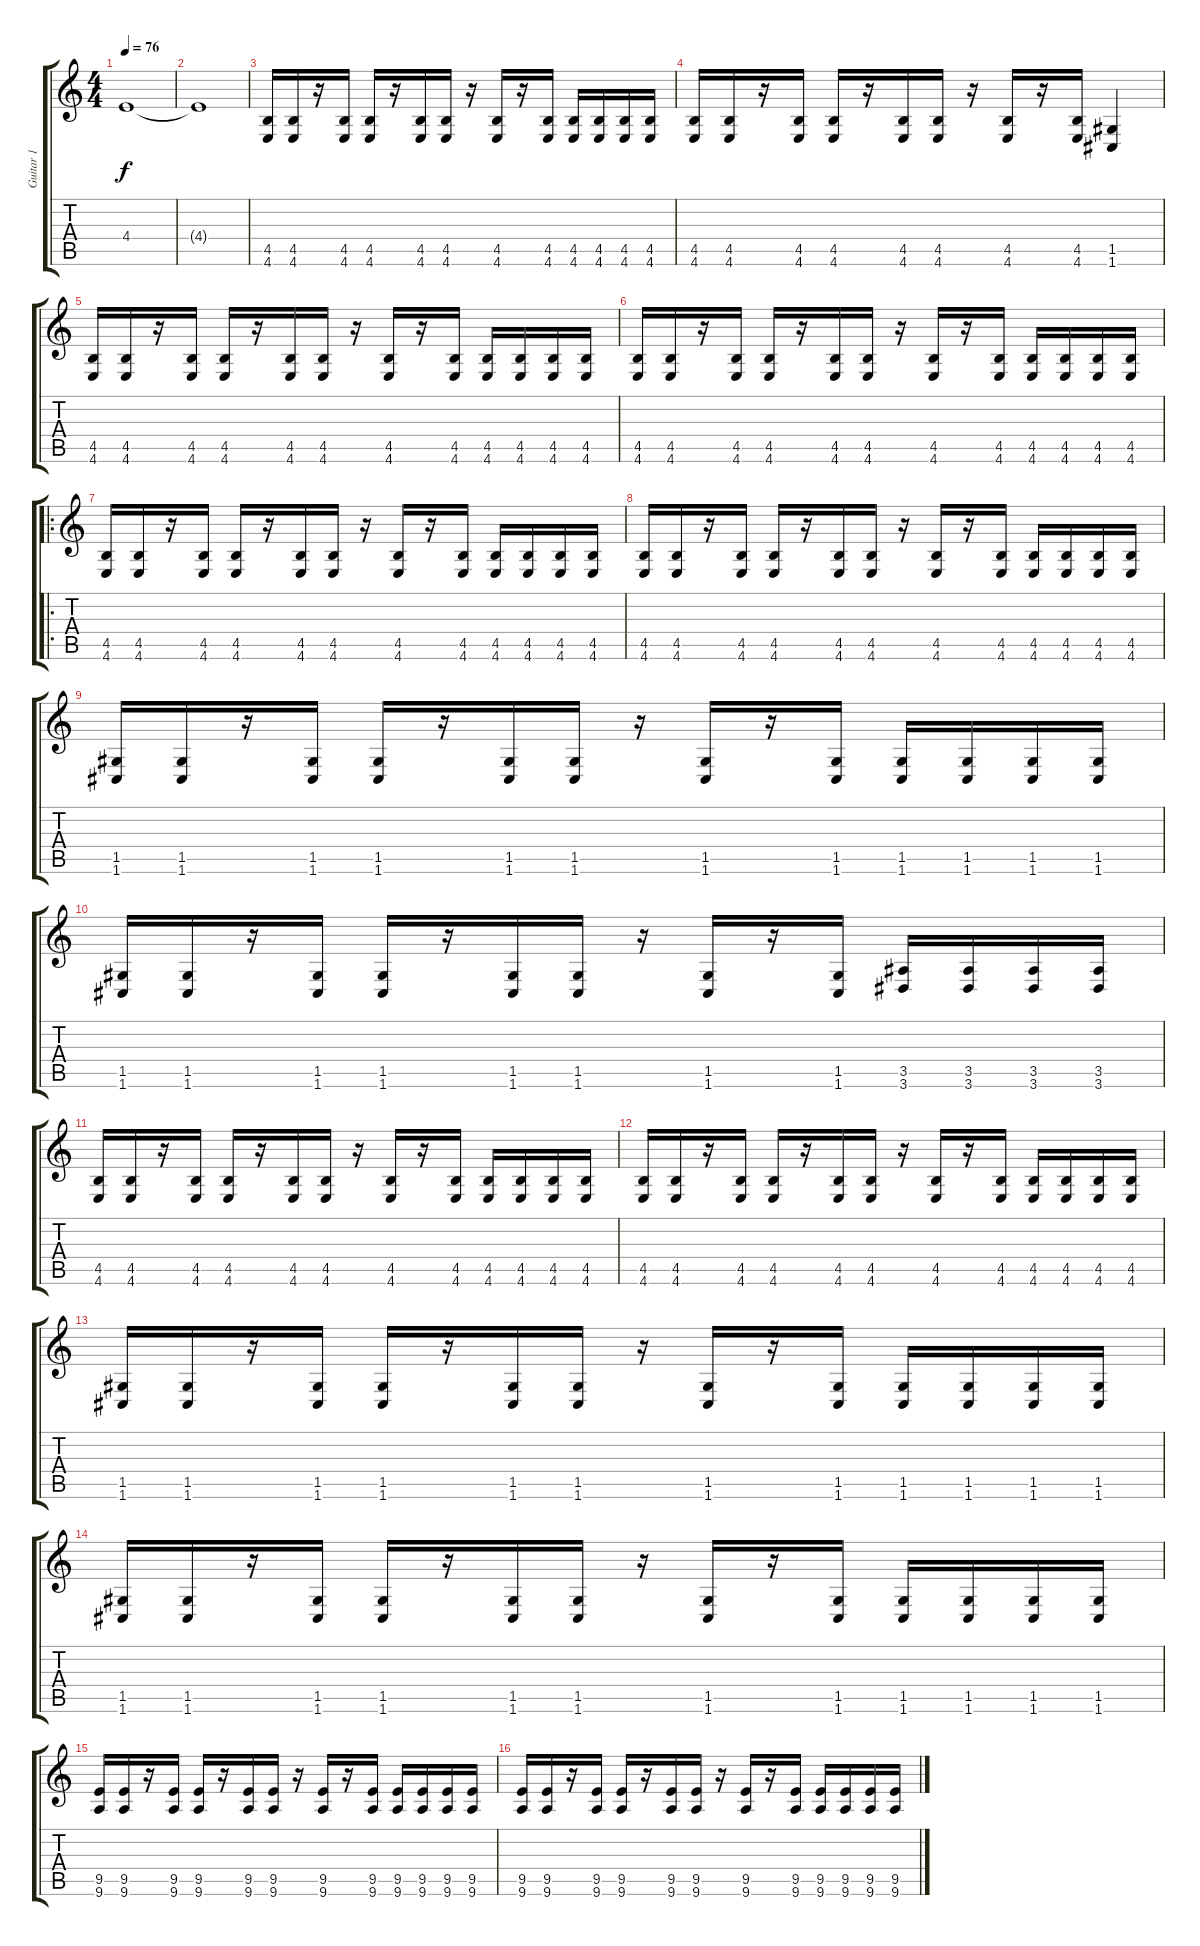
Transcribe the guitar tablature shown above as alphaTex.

\track ("Guitar 1" "Guitar 1") {instrument distortionguitar}
\staff {score tabs}
\tuning (E4 C4 G3 C3 G2 C2) {hide}
\ts (4 4)
\tempo 76
\clef g2
\ks c
4.4.1{dy f instrument distortionguitar} |
4.4{t}.1 |
(4.5 4.6).16 (4.5 4.6).16 r.16 (4.5 4.6).16 (4.5 4.6).16 r.16 (4.5 4.6).16 (4.5 4.6).16 r.16 (4.5 4.6).16 r.16 (4.5 4.6).16 (4.5 4.6).16 (4.5 4.6).16 (4.5 4.6).16 (4.5 4.6).16 |
(4.5 4.6).16 (4.5 4.6).16 r.16 (4.5 4.6).16 (4.5 4.6).16 r.16 (4.5 4.6).16 (4.5 4.6).16 r.16 (4.5 4.6).16 r.16 (4.5 4.6).16 (1.5 1.6).4 |
(4.5 4.6).16 (4.5 4.6).16 r.16 (4.5 4.6).16 (4.5 4.6).16 r.16 (4.5 4.6).16 (4.5 4.6).16 r.16 (4.5 4.6).16 r.16 (4.5 4.6).16 (4.5 4.6).16 (4.5 4.6).16 (4.5 4.6).16 (4.5 4.6).16 |
(4.5 4.6).16 (4.5 4.6).16 r.16 (4.5 4.6).16 (4.5 4.6).16 r.16 (4.5 4.6).16 (4.5 4.6).16 r.16 (4.5 4.6).16 r.16 (4.5 4.6).16 (4.5 4.6).16 (4.5 4.6).16 (4.5 4.6).16 (4.5 4.6).16 |
\ro
(4.5 4.6).16 (4.5 4.6).16 r.16 (4.5 4.6).16 (4.5 4.6).16 r.16 (4.5 4.6).16 (4.5 4.6).16 r.16 (4.5 4.6).16 r.16 (4.5 4.6).16 (4.5 4.6).16 (4.5 4.6).16 (4.5 4.6).16 (4.5 4.6).16 |
(4.5 4.6).16 (4.5 4.6).16 r.16 (4.5 4.6).16 (4.5 4.6).16 r.16 (4.5 4.6).16 (4.5 4.6).16 r.16 (4.5 4.6).16 r.16 (4.5 4.6).16 (4.5 4.6).16 (4.5 4.6).16 (4.5 4.6).16 (4.5 4.6).16 |
(1.5 1.6).16 (1.5 1.6).16 r.16 (1.5 1.6).16 (1.5 1.6).16 r.16 (1.5 1.6).16 (1.5 1.6).16 r.16 (1.5 1.6).16 r.16 (1.5 1.6).16 (1.5 1.6).16 (1.5 1.6).16 (1.5 1.6).16 (1.5 1.6).16 |
(1.5 1.6).16 (1.5 1.6).16 r.16 (1.5 1.6).16 (1.5 1.6).16 r.16 (1.5 1.6).16 (1.5 1.6).16 r.16 (1.5 1.6).16 r.16 (1.5 1.6).16 (3.5 3.6).16 (3.5 3.6).16 (3.5 3.6).16 (3.5 3.6).16 |
(4.5 4.6).16 (4.5 4.6).16 r.16 (4.5 4.6).16 (4.5 4.6).16 r.16 (4.5 4.6).16 (4.5 4.6).16 r.16 (4.5 4.6).16 r.16 (4.5 4.6).16 (4.5 4.6).16 (4.5 4.6).16 (4.5 4.6).16 (4.5 4.6).16 |
(4.5 4.6).16 (4.5 4.6).16 r.16 (4.5 4.6).16 (4.5 4.6).16 r.16 (4.5 4.6).16 (4.5 4.6).16 r.16 (4.5 4.6).16 r.16 (4.5 4.6).16 (4.5 4.6).16 (4.5 4.6).16 (4.5 4.6).16 (4.5 4.6).16 |
(1.5 1.6).16 (1.5 1.6).16 r.16 (1.5 1.6).16 (1.5 1.6).16 r.16 (1.5 1.6).16 (1.5 1.6).16 r.16 (1.5 1.6).16 r.16 (1.5 1.6).16 (1.5 1.6).16 (1.5 1.6).16 (1.5 1.6).16 (1.5 1.6).16 |
(1.5 1.6).16 (1.5 1.6).16 r.16 (1.5 1.6).16 (1.5 1.6).16 r.16 (1.5 1.6).16 (1.5 1.6).16 r.16 (1.5 1.6).16 r.16 (1.5 1.6).16 (1.5 1.6).16 (1.5 1.6).16 (1.5 1.6).16 (1.5 1.6).16 |
(9.5 9.6).16 (9.5 9.6).16 r.16 (9.5 9.6).16 (9.5 9.6).16 r.16 (9.5 9.6).16 (9.5 9.6).16 r.16 (9.5 9.6).16 r.16 (9.5 9.6).16 (9.5 9.6).16 (9.5 9.6).16 (9.5 9.6).16 (9.5 9.6).16 |
(9.5 9.6).16 (9.5 9.6).16 r.16 (9.5 9.6).16 (9.5 9.6).16 r.16 (9.5 9.6).16 (9.5 9.6).16 r.16 (9.5 9.6).16 r.16 (9.5 9.6).16 (9.5 9.6).16 (9.5 9.6).16 (9.5 9.6).16 (9.5 9.6).16
